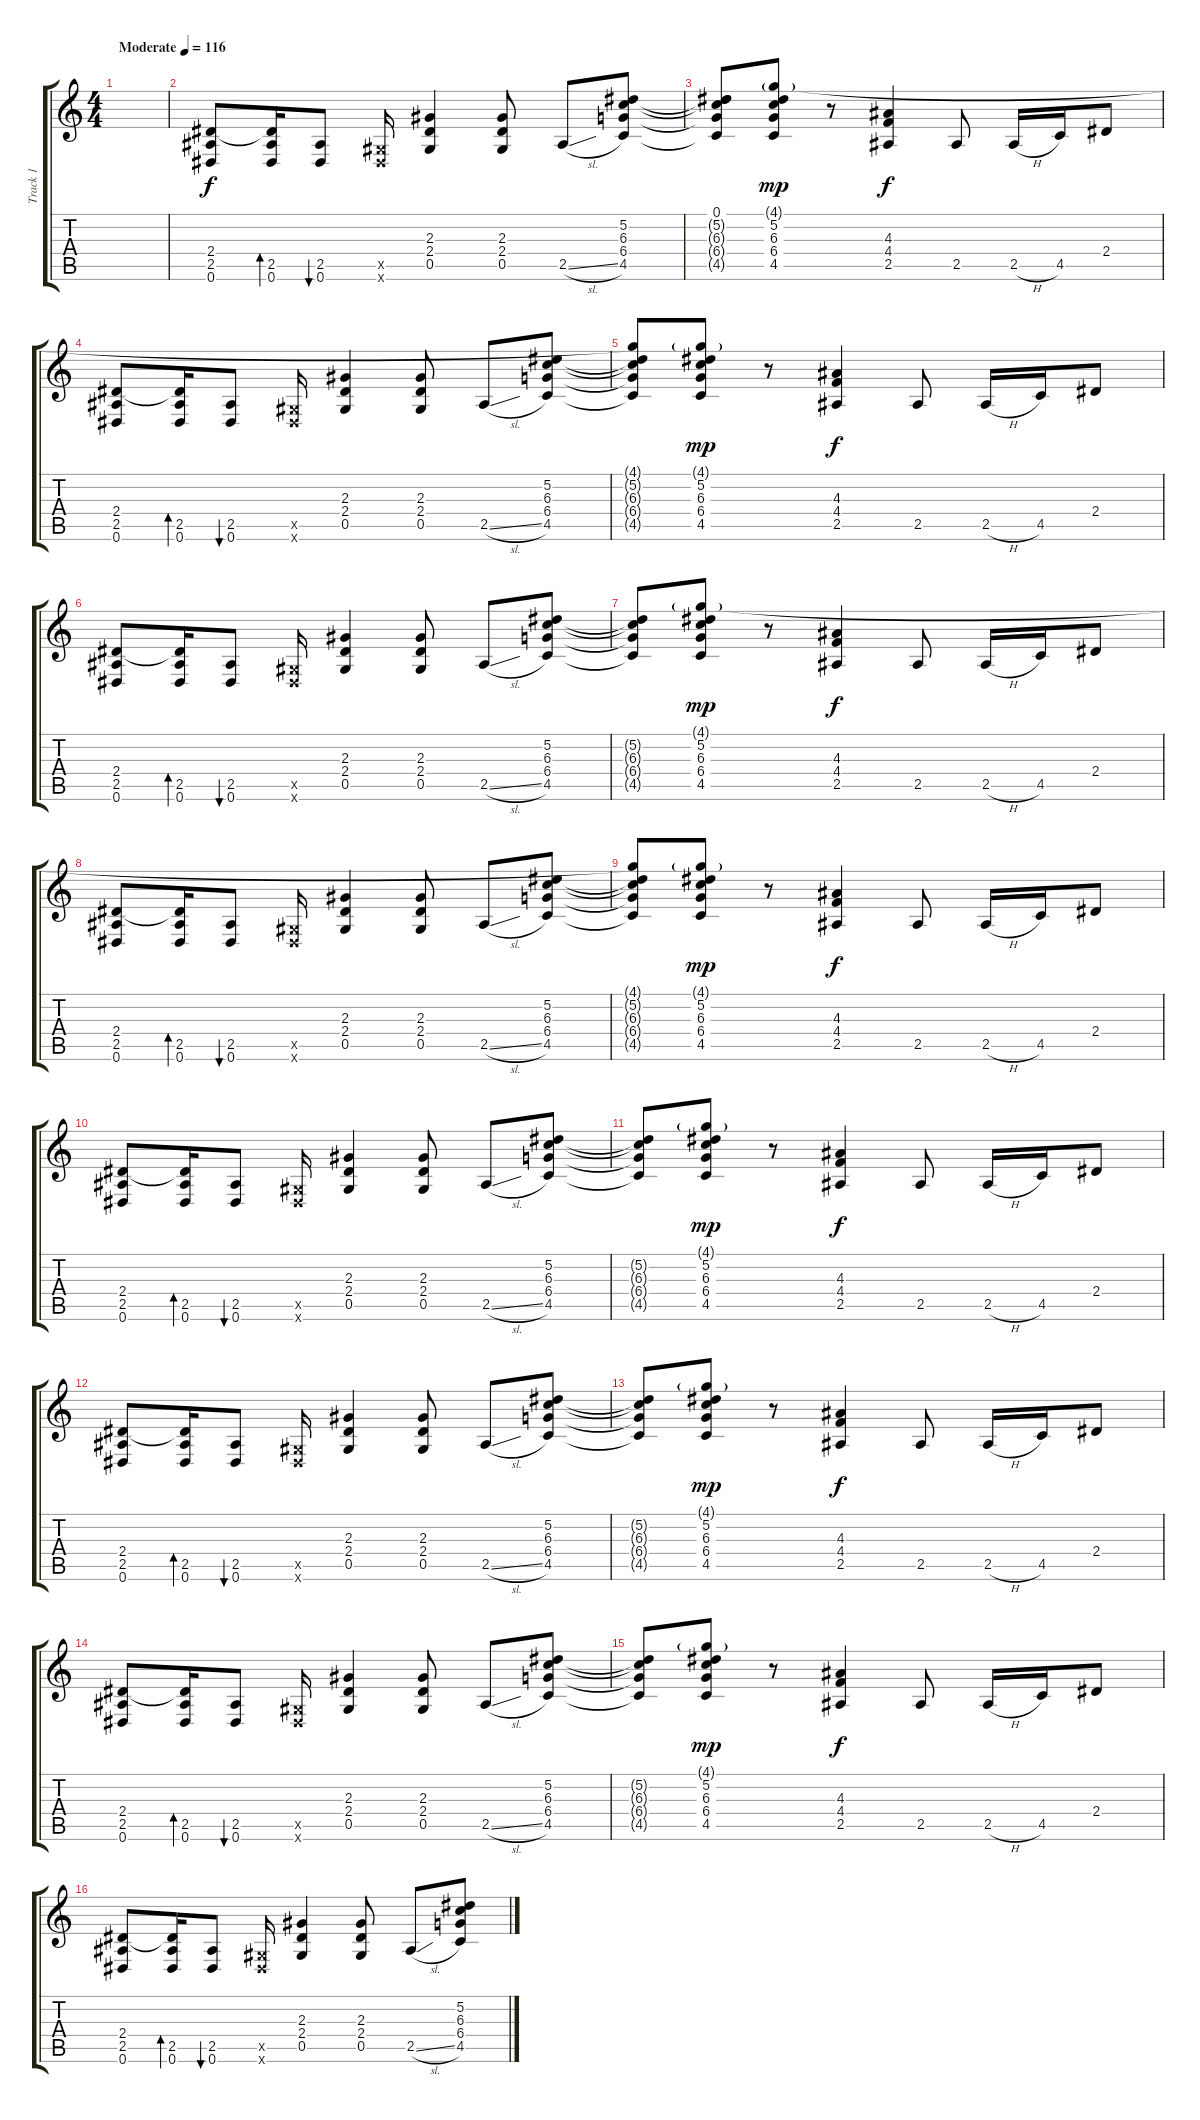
\track ("Track 1" "Track 1") {instrument overdrivenguitar}
\staff {score tabs}
\tuning (Eb4 Bb3 Gb3 Db3 Ab2 Eb2) {hide}
\ts (4 4)
\tempo (116 "Moderate")
\clef g2
\ks c
|
(2.4 2.5 0.6).8 (2.4{t} 2.5 0.6).16{bd 60} (2.5 0.6).8{bu 60} (0.5{x} 0.6{x}).16 (2.3 2.4 0.5).4 (2.3 2.4 0.5).8 2.5{sl}.8 (5.2 6.3 6.4 4.5).8 |
(0.1 5.2{t} 6.3{t} 6.4{t} 4.5{t}).8 (4.1{g} 5.2 6.3 6.4 4.5).8{dy mp} r.8 (4.3 4.4 2.5).4{dy f} 2.5.8 2.5{h}.16 4.5.16 2.4.8 |
(2.4 2.5 0.6).8 (2.4{t} 2.5 0.6).16{bd 60} (2.5 0.6).8{bu 60} (0.5{x} 0.6{x}).16 (2.3 2.4 0.5).4 (2.3 2.4 0.5).8 2.5{sl}.8 (5.2 6.3 6.4 4.5).8 |
(4.1{t} 5.2{t} 6.3{t} 6.4{t} 4.5{t}).8 (4.1{g} 5.2 6.3 6.4 4.5).8{dy mp} r.8 (4.3 4.4 2.5).4{dy f} 2.5.8 2.5{h}.16 4.5.16 2.4.8 |
(2.4 2.5 0.6).8 (2.4{t} 2.5 0.6).16{bd 60} (2.5 0.6).8{bu 60} (0.5{x} 0.6{x}).16 (2.3 2.4 0.5).4 (2.3 2.4 0.5).8 2.5{sl}.8 (5.2 6.3 6.4 4.5).8 |
(5.2{t} 6.3{t} 6.4{t} 4.5{t}).8 (4.1{g} 5.2 6.3 6.4 4.5).8{dy mp} r.8 (4.3 4.4 2.5).4{dy f} 2.5.8 2.5{h}.16 4.5.16 2.4.8 |
(2.4 2.5 0.6).8 (2.4{t} 2.5 0.6).16{bd 60} (2.5 0.6).8{bu 60} (0.5{x} 0.6{x}).16 (2.3 2.4 0.5).4 (2.3 2.4 0.5).8 2.5{sl}.8 (5.2 6.3 6.4 4.5).8 |
(4.1{t} 5.2{t} 6.3{t} 6.4{t} 4.5{t}).8 (4.1{g} 5.2 6.3 6.4 4.5).8{dy mp} r.8 (4.3 4.4 2.5).4{dy f} 2.5.8 2.5{h}.16 4.5.16 2.4.8 |
(2.4 2.5 0.6).8 (2.4{t} 2.5 0.6).16{bd 60} (2.5 0.6).8{bu 60} (0.5{x} 0.6{x}).16 (2.3 2.4 0.5).4 (2.3 2.4 0.5).8 2.5{sl}.8 (5.2 6.3 6.4 4.5).8 |
(5.2{t} 6.3{t} 6.4{t} 4.5{t}).8 (4.1{g} 5.2 6.3 6.4 4.5).8{dy mp} r.8 (4.3 4.4 2.5).4{dy f} 2.5.8 2.5{h}.16 4.5.16 2.4.8 |
(2.4 2.5 0.6).8 (2.4{t} 2.5 0.6).16{bd 60} (2.5 0.6).8{bu 60} (0.5{x} 0.6{x}).16 (2.3 2.4 0.5).4 (2.3 2.4 0.5).8 2.5{sl}.8 (5.2 6.3 6.4 4.5).8 |
(5.2{t} 6.3{t} 6.4{t} 4.5{t}).8 (4.1{g} 5.2 6.3 6.4 4.5).8{dy mp} r.8 (4.3 4.4 2.5).4{dy f} 2.5.8 2.5{h}.16 4.5.16 2.4.8 |
(2.4 2.5 0.6).8 (2.4{t} 2.5 0.6).16{bd 60} (2.5 0.6).8{bu 60} (0.5{x} 0.6{x}).16 (2.3 2.4 0.5).4 (2.3 2.4 0.5).8 2.5{sl}.8 (5.2 6.3 6.4 4.5).8 |
(5.2{t} 6.3{t} 6.4{t} 4.5{t}).8 (4.1{g} 5.2 6.3 6.4 4.5).8{dy mp} r.8 (4.3 4.4 2.5).4{dy f} 2.5.8 2.5{h}.16 4.5.16 2.4.8 |
(2.4 2.5 0.6).8 (2.4{t} 2.5 0.6).16{bd 60} (2.5 0.6).8{bu 60} (0.5{x} 0.6{x}).16 (2.3 2.4 0.5).4 (2.3 2.4 0.5).8 2.5{sl}.8 (5.2 6.3 6.4 4.5).8
